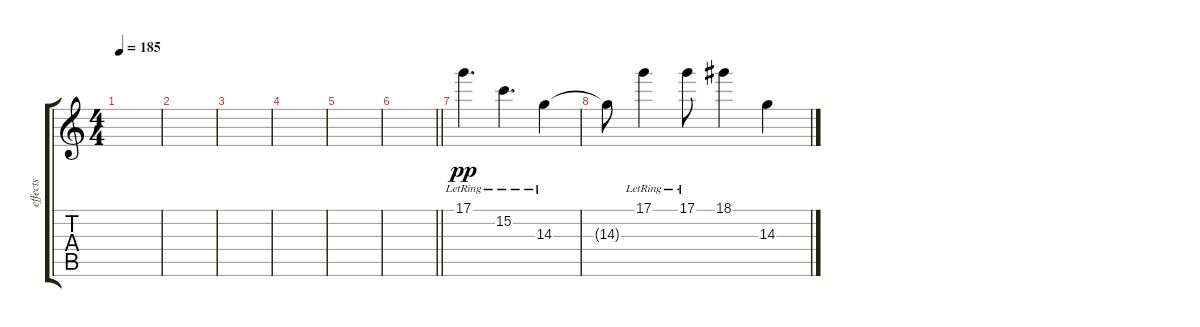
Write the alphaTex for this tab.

\track ("effects" "effects") {instrument electricguitarjazz}
\staff {score tabs}
\tuning (D4 A3 F3 C3 G2 C2) {hide}
\ts (4 4)
\tempo 185
\clef g2
\ks c
|
|
|
|
|
\barLineRight lightlight
|
\section ("" "")
17.1{lr}.4{d dy pp} 15.2{lr}.4{d} 14.3{lr}.4 |
14.3{t}.8 17.1{lr}.4 17.1{lr}.8 18.1.4 14.3.4
